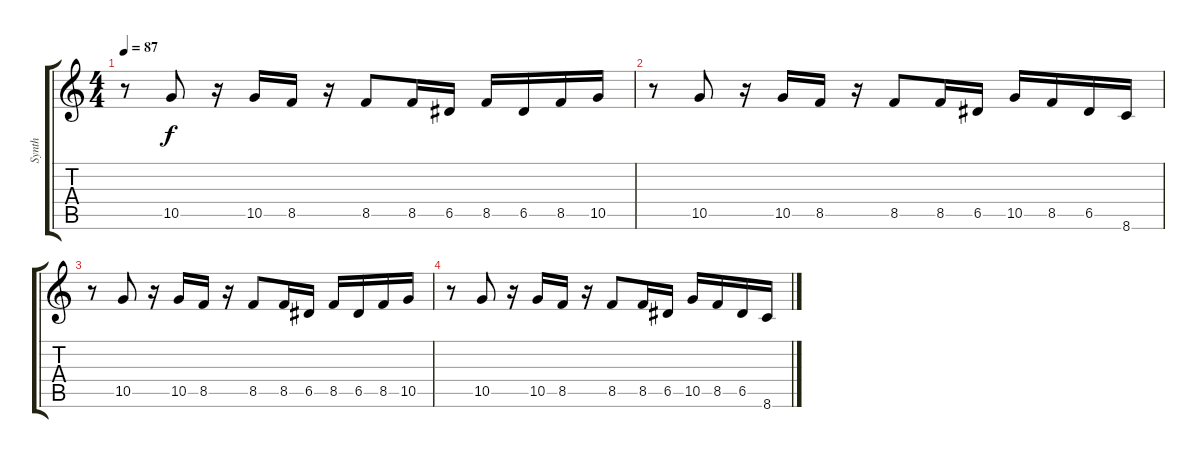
\track ("Synth" "Synth") {instrument acousticguitarsteel}
\staff {score tabs}
\tuning (E4 B3 G3 D3 A2 E2) {hide}
\ts (4 4)
\tempo 87
\clef g2
\ks c
r.8{dy f} 10.5.8 r.16 10.5.16 8.5.16 r.16 8.5.8 8.5.16 6.5.16 8.5.16 6.5.16 8.5.16 10.5.16 |
r.8 10.5.8 r.16 10.5.16 8.5.16 r.16 8.5.8 8.5.16 6.5.16 10.5.16 8.5.16 6.5.16 8.6.16 |
r.8 10.5.8 r.16 10.5.16 8.5.16 r.16 8.5.8 8.5.16 6.5.16 8.5.16 6.5.16 8.5.16 10.5.16 |
r.8 10.5.8 r.16 10.5.16 8.5.16 r.16 8.5.8 8.5.16 6.5.16 10.5.16 8.5.16 6.5.16 8.6.16
